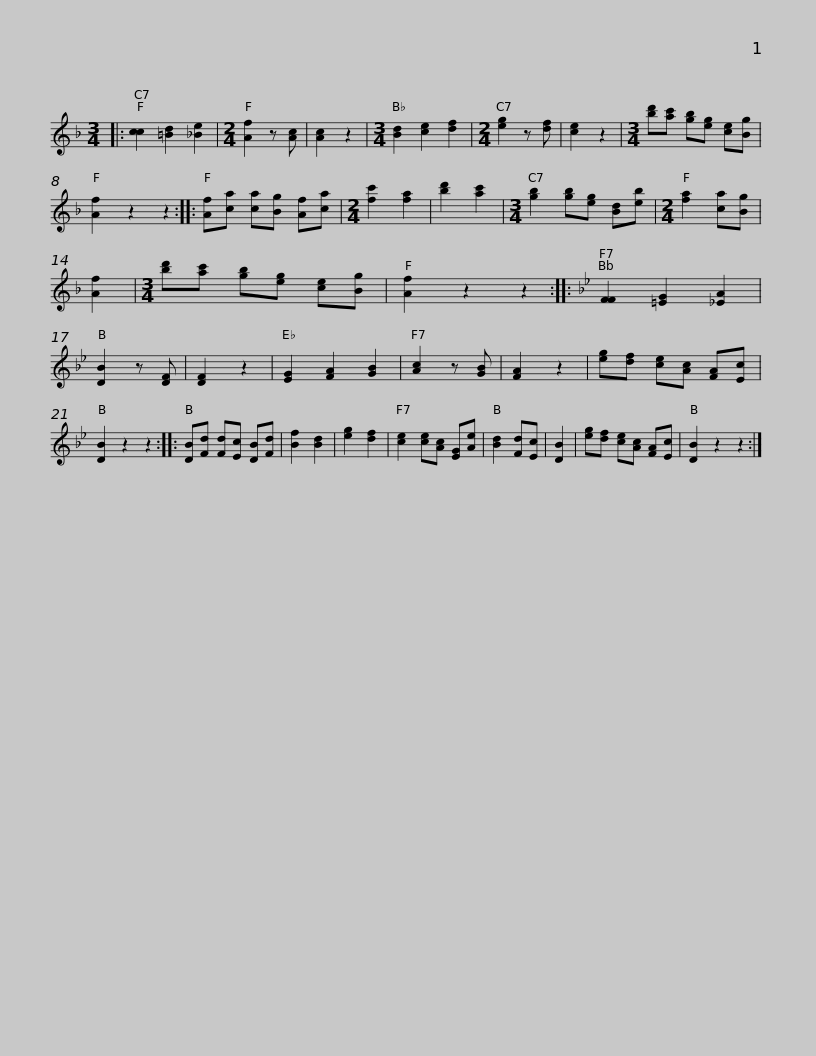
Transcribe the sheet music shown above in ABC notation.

X:1
L:1/8
M:3/4
I:linebreak $
K:F
V:1 treble
V:1
|: [cc]2 [=Bd]2 [_Be]2 |[M:2/4] [Af]2 z [Ac] | [Ac]2 z2 |[M:3/4] [Bd]2 [ce]2 [df]2 |[M:2/4] [eg]2 z [df] | %5
 [ce]2 z2 |[M:3/4] [bd'][ac'] [gb][eg] [ce][Bg] | [Af]2 z2 z2 :: [Af][ca] [ca][Bg] [Af][ca] |$[M:2/4] [fc']2 [fa]2 | %10
 [bd']2 [ac']2 |[M:3/4] [gb]2 [gb][eg] [Bd][eb] |[M:2/4] [fa]2 [ca][Bg] | [Af]2 |[M:3/4] [bd'][ac'] [gb][eg] [ce][Bg] | %15
 [Af]2 z2 z2 ::[K:Bb] [FF]2 [=EG]2 [_EA]2 | [DB]2 z [DF] |$ [DF]2 z2 | [EG]2 [FA]2 [GB]2 | %20
 [Ac]2 z [GB] | [FA]2 z2 | [eg][df] [ce][Ac] [FA][Ec] | [DB]2 z2 z2 :: [DB][Fd] [Fd][Ec] [DB][Fd] | %25
 [Bf]2 [Bd]2 | [eg]2 [df]2 | [ce]2 [ce][Ac] [EG][Ae] | [Bd]2 [Fd][Ec] | [DB]2 |$ %30
 [eg][df] [ce][Ac] [FA][Ec] | [DB]2 z2 z2 :| %32
